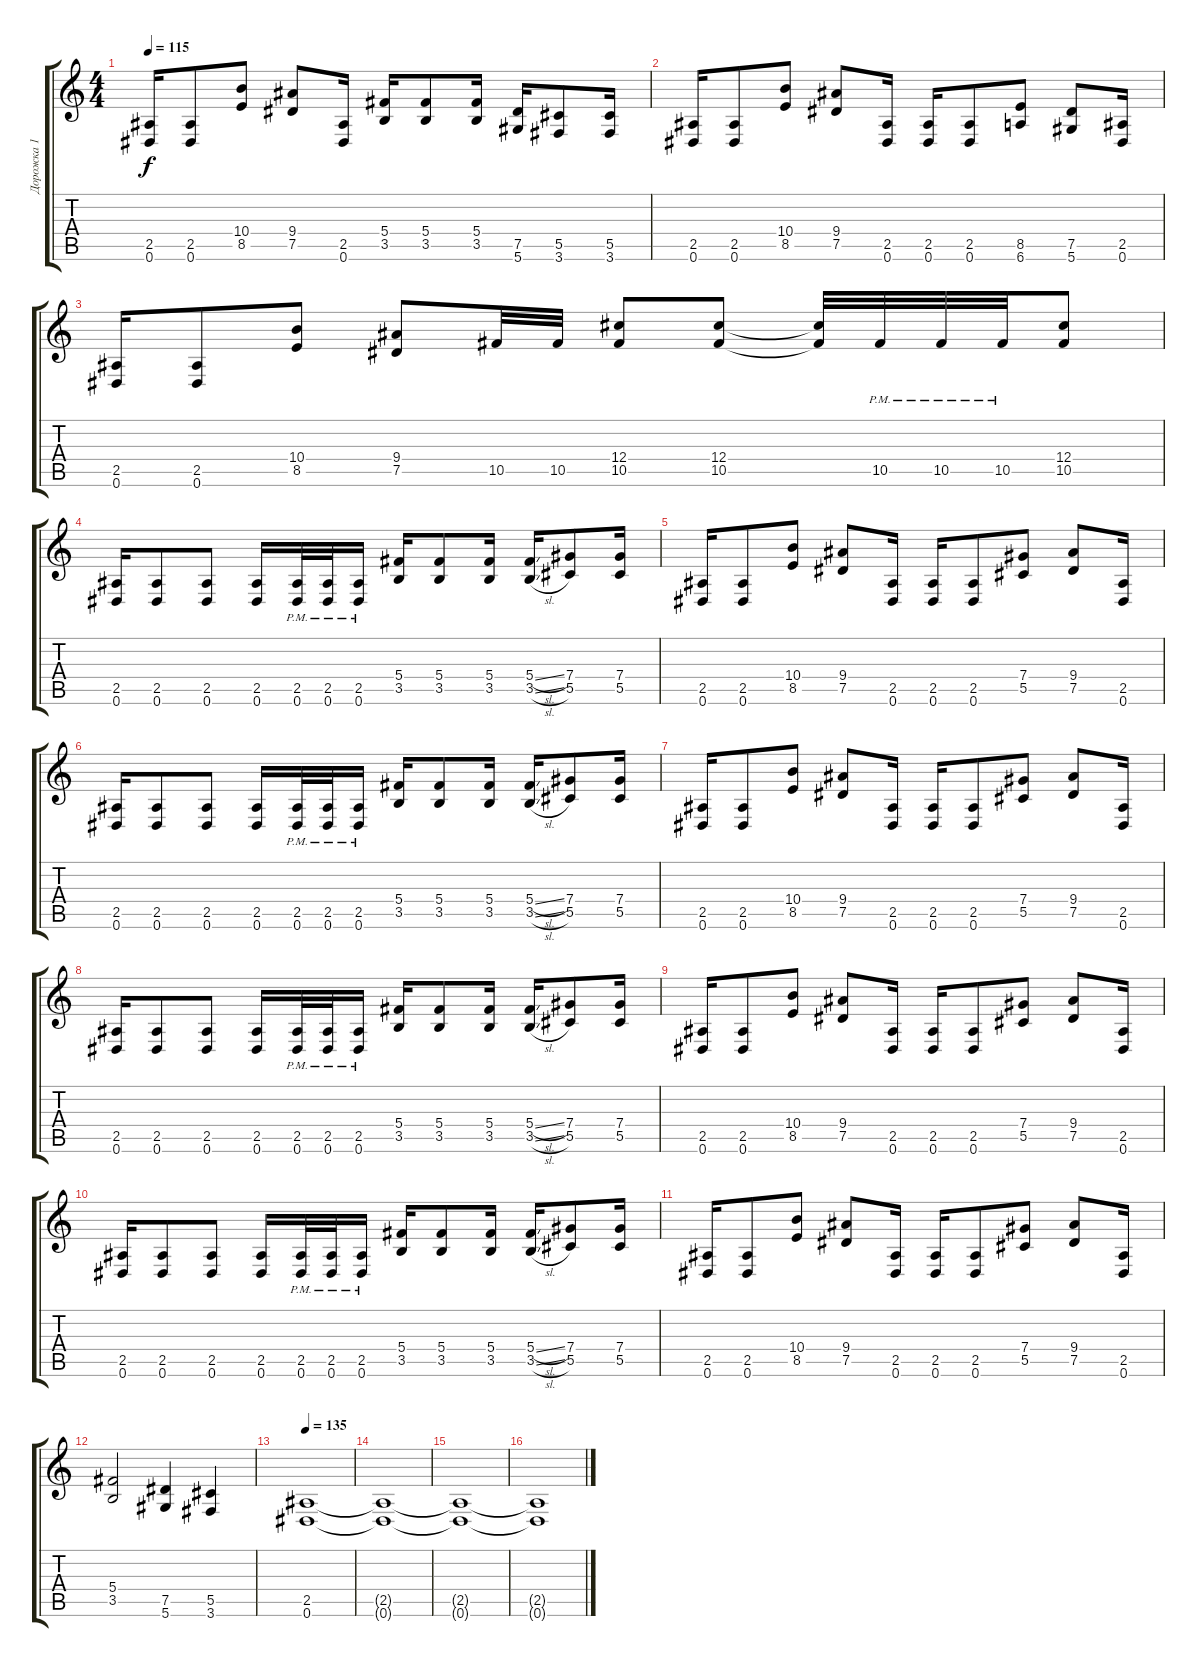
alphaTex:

\track ("Дорожка 1" "Дорожка 1") {instrument distortionguitar}
\staff {score tabs}
\tuning (Eb4 Bb3 Gb3 Db3 Ab2 Eb2) {hide}
\ts (4 4)
\tempo 115
\clef g2
\ks c
(2.5 0.6).16{dy f} (2.5 0.6).8 (10.4 8.5).8 (9.4 7.5).8 (2.5 0.6).16 (5.4 3.5).16 (5.4 3.5).8 (5.4 3.5).16 (7.5 5.6).16 (5.5 3.6).8 (5.5 3.6).16 |
(2.5 0.6).16 (2.5 0.6).8 (10.4 8.5).8 (9.4 7.5).8 (2.5 0.6).16 (2.5 0.6).16 (2.5 0.6).8 (8.5 6.6).8 (7.5 5.6).8 (2.5 0.6).16 |
(2.5 0.6).16 (2.5 0.6).8 (10.4 8.5).8 (9.4 7.5).8 10.5.32 10.5.32 (12.4 10.5).8 (12.4 10.5).8 (12.4{t} 10.5{t}).32 10.5{pm}.32 10.5{pm}.32 10.5{pm}.32 (12.4 10.5).8 |
(2.5 0.6).16 (2.5 0.6).8 (2.5 0.6).8 (2.5 0.6).16 (2.5{pm} 0.6{pm}).32 (2.5{pm} 0.6{pm}).32 (2.5{pm} 0.6{pm}).16 (5.4 3.5).16 (5.4 3.5).8 (5.4 3.5).16 (5.4{sl} 3.5{sl}).16 (7.4 5.5).8 (7.4 5.5).16 |
(2.5 0.6).16 (2.5 0.6).8 (10.4 8.5).8 (9.4 7.5).8 (2.5 0.6).16 (2.5 0.6).16 (2.5 0.6).8 (7.4 5.5).8 (9.4 7.5).8 (2.5 0.6).16 |
(2.5 0.6).16 (2.5 0.6).8 (2.5 0.6).8 (2.5 0.6).16 (2.5{pm} 0.6{pm}).32 (2.5{pm} 0.6{pm}).32 (2.5{pm} 0.6{pm}).16 (5.4 3.5).16 (5.4 3.5).8 (5.4 3.5).16 (5.4{sl} 3.5{sl}).16 (7.4 5.5).8 (7.4 5.5).16 |
(2.5 0.6).16 (2.5 0.6).8 (10.4 8.5).8 (9.4 7.5).8 (2.5 0.6).16 (2.5 0.6).16 (2.5 0.6).8 (7.4 5.5).8 (9.4 7.5).8 (2.5 0.6).16 |
(2.5 0.6).16 (2.5 0.6).8 (2.5 0.6).8 (2.5 0.6).16 (2.5{pm} 0.6{pm}).32 (2.5{pm} 0.6{pm}).32 (2.5{pm} 0.6{pm}).16 (5.4 3.5).16 (5.4 3.5).8 (5.4 3.5).16 (5.4{sl} 3.5{sl}).16 (7.4 5.5).8 (7.4 5.5).16 |
(2.5 0.6).16 (2.5 0.6).8 (10.4 8.5).8 (9.4 7.5).8 (2.5 0.6).16 (2.5 0.6).16 (2.5 0.6).8 (7.4 5.5).8 (9.4 7.5).8 (2.5 0.6).16 |
(2.5 0.6).16 (2.5 0.6).8 (2.5 0.6).8 (2.5 0.6).16 (2.5{pm} 0.6{pm}).32 (2.5{pm} 0.6{pm}).32 (2.5{pm} 0.6{pm}).16 (5.4 3.5).16 (5.4 3.5).8 (5.4 3.5).16 (5.4{sl} 3.5{sl}).16 (7.4 5.5).8 (7.4 5.5).16 |
(2.5 0.6).16 (2.5 0.6).8 (10.4 8.5).8 (9.4 7.5).8 (2.5 0.6).16 (2.5 0.6).16 (2.5 0.6).8 (7.4 5.5).8 (9.4 7.5).8 (2.5 0.6).16 |
(5.4 3.5).2 (7.5 5.6).4 (5.5 3.6).4 |
\tempo 135
(2.5 0.6).1 |
(2.5{t} 0.6{t}).1 |
(2.5{t} 0.6{t}).1{volume 9} |
(2.5{t} 0.6{t}).1
